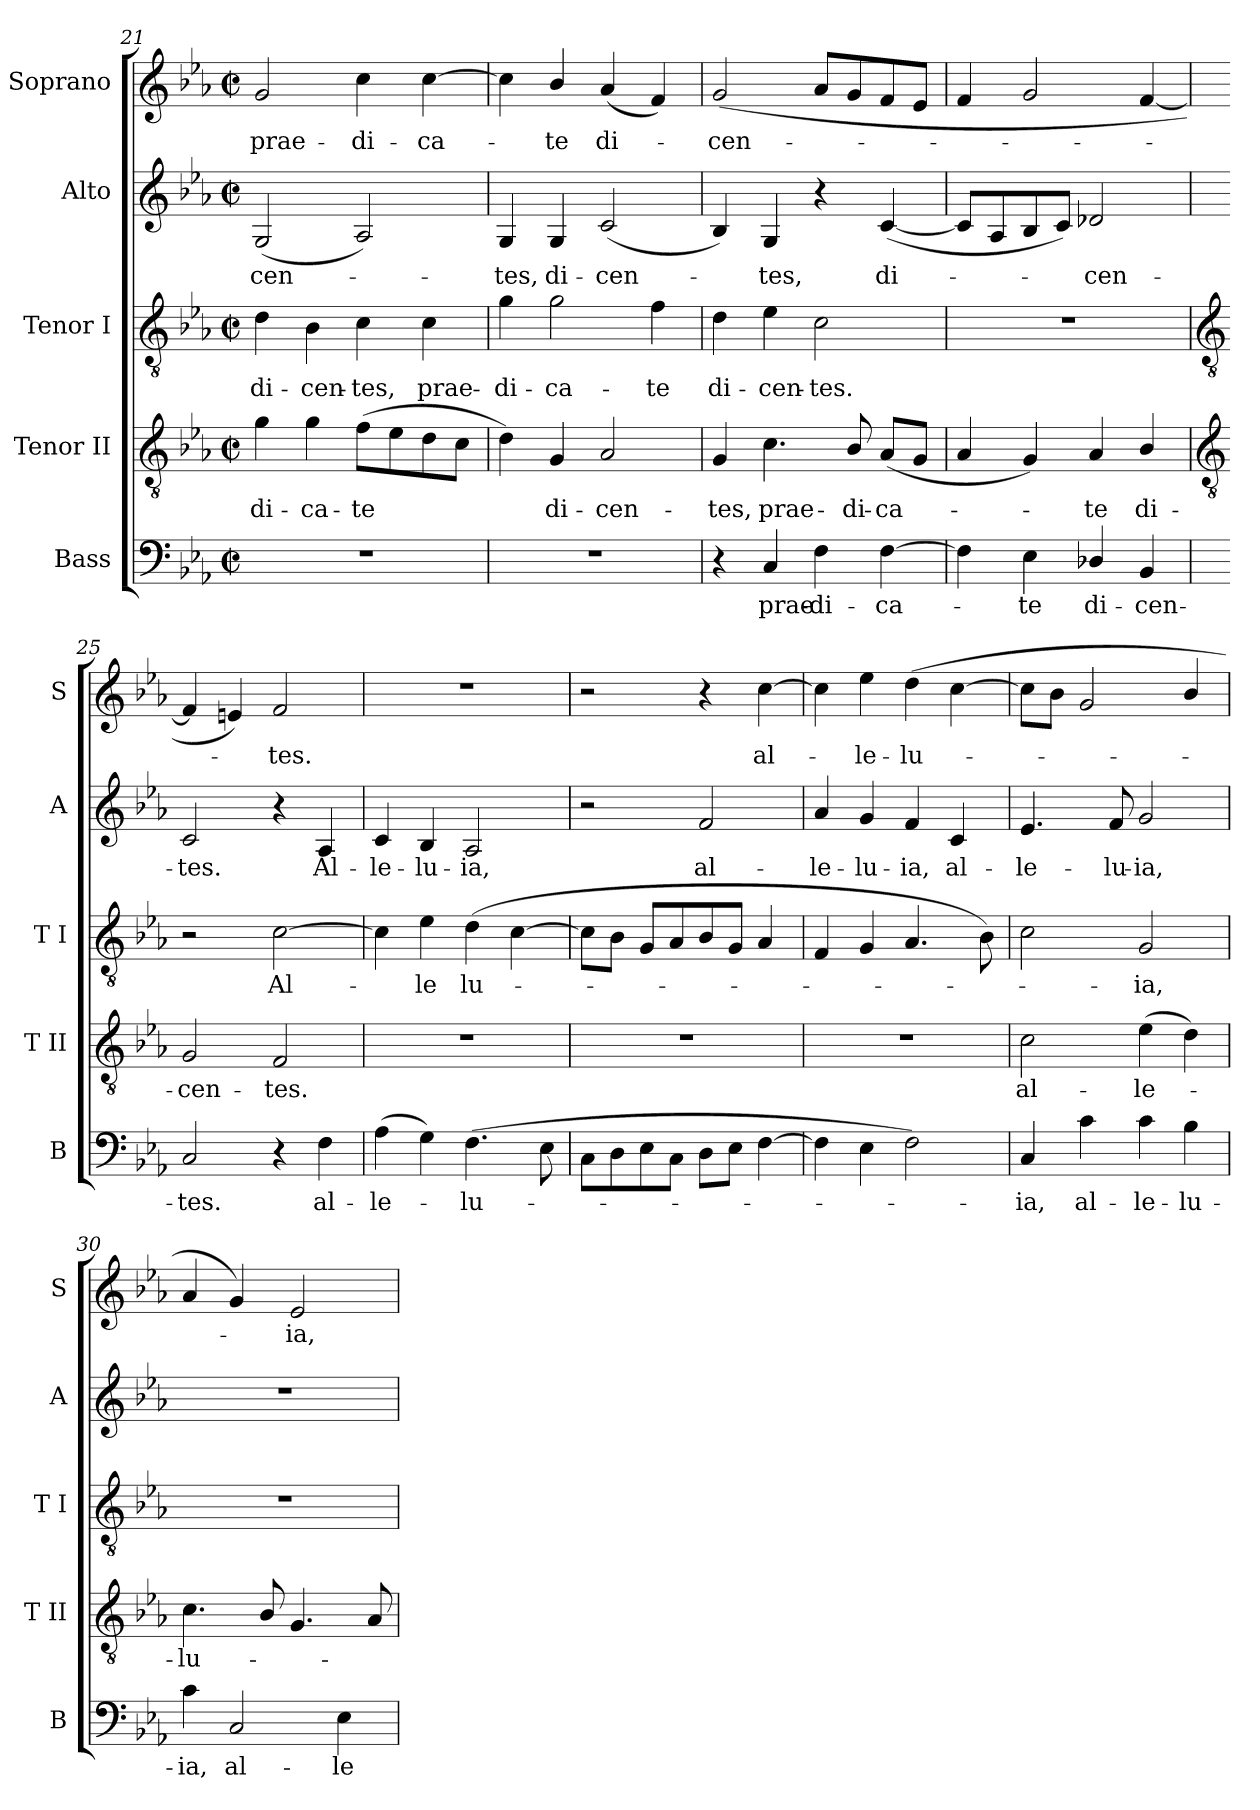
**kern	**text	**kern	**text	**kern	**text	**kern	**text	**kern	**text
*part5	*part5	*part4	*part4	*part3	*part3	*part2	*part2	*part1	*part1
*staff5	*staff5	*staff4	*staff4	*staff3	*staff3	*staff2	*staff2	*staff1	*staff1
*I"Bass	*	*I"Tenor II	*	*I"Tenor I	*	*I"Alto	*	*I"Soprano	*
*I'B	*	*I'T II	*	*I'T I	*	*I'A	*	*I'S	*
*clefF4	*	*clefGv2	*	*clefGv2	*	*clefG2	*	*clefG2	*
*k[b-e-a-]	*	*k[b-e-a-]	*	*k[b-e-a-]	*	*k[b-e-a-]	*	*k[b-e-a-]	*
*E-:	*	*E-:	*	*E-:	*	*E-:	*	*E-:	*
*M2/2	*	*M2/2	*	*M2/2	*	*M2/2	*	*M2/2	*
*met(c|)	*	*met(c|)	*	*met(c|)	*	*met(c|)	*	*met(c|)	*
=21	=21	=21	=21	=21	=21	=21	=21	=21	=21
!	!	!	!LO:LY:b	!	!LO:LY:b	!	!LO:LY:b	!	!LO:LY:b
1r	.	4g	-di-	4d	di-	(<2G	cen-	2g	prae-
!	!	!	!LO:LY:b	!	!LO:LY:b	!	!	!	!
.	.	4g	-ca-	4B-	-cen-	.	.	.	.
!	!	!	!LO:LY:b	!	!LO:LY:b	!	!	!	!LO:LY:b
.	.	(>8fL	-te	4c	-tes,	2A-)	.	4cc	-di-
.	.	8e-	.	.	.	.	.	.	.
!	!	!	!	!	!LO:LY:b	!	!	!	!LO:LY:b
.	.	8d	.	4c	prae-	.	.	[4cc	-ca-
.	.	8cJ	.	.	.	.	.	.	.
=22	=22	=22	=22	=22	=22	=22	=22	=22	=22
!	!	!	!	!	!LO:LY:b	!	!LO:LY:b	!	!
1r	.	4d)	.	4g	-di-	4G	tes,	4cc]	.
!	!	!	!LO:LY:b	!	!LO:LY:b	!	!LO:LY:b	!	!LO:LY:b
.	.	4G	di-	2g	-ca-	4G	di-	4b-/	te
!	!	!	!LO:LY:b	!	!	!	!LO:LY:b	!	!LO:LY:b
.	.	2A-	-cen-	.	.	(<2c	-cen-	(<4a-	di-
!	!	!	!	!	!LO:LY:b	!	!	!	!
.	.	.	.	4f	-te	.	.	4f)	.
=23	=23	=23	=23	=23	=23	=23	=23	=23	=23
!	!	!	!LO:LY:b	!	!LO:LY:b	!	!	!	!LO:LY:b
4r	.	4G	-tes,	4d	di-	4B-)	.	(<2g	cen-
!	!LO:LY:b	!	!LO:LY:b	!	!LO:LY:b	!	!LO:LY:b	!	!
4C	prae-	4.c	prae-	4e-	-cen-	4G	tes,	.	.
!	!LO:LY:b	!	!	!	!LO:LY:b	!	!	!	!
4F	-di-	.	.	2c	-tes.	4r	.	8a-L	.
!	!	!	!LO:LY:b	!	!	!	!	!	!
.	.	8B-/	-di-	.	.	.	.	8g	.
!	!LO:LY:b	!	!LO:LY:b	!	!	!	!LO:LY:b	!	!
[4F	-ca-	(<8A-L	-ca-	.	.	(<[4c	di-	8f	.
.	.	8GJ	.	.	.	.	.	8e-J	.
=24	=24	=24	=24	=24	=24	=24	=24	=24	=24
4F]	.	4A-	.	1r	.	8cL]	.	4f	.
.	.	.	.	.	.	8A-	.	.	.
!	!LO:LY:b	!	!	!	!	!	!	!	!
4E-	te	4G)	.	.	.	8B-	.	2g	.
.	.	.	.	.	.	8cJ)	.	.	.
!	!LO:LY:b	!	!LO:LY:b	!	!	!	!LO:LY:b	!	!
4D-X/	di-	4A-	te	.	.	2d-X	cen-	.	.
!	!LO:LY:b	!	!LO:LY:b	!	!	!	!	!	!
4BB-	-cen-	4B-/	di-	.	.	.	.	[4f	.
!!LO:LB:g=z
=25	=25	=25	=25	=25	=25	=25	=25	=25	=25
*	*	*clefGv2	*	*clefGv2	*	*	*	*	*
!	!LO:LY:b	!	!LO:LY:b	!	!	!	!LO:LY:b	!	!
2C	-tes.	2G	-cen-	2r	.	2c	-tes.	4f]	.
.	.	.	.	.	.	.	.	4en)	.
!	!	!	!LO:LY:b	!	!LO:LY:b	!	!	!	!LO:LY:b
4r	.	2F	-tes.	[2c	Al-	4r	.	2f	tes.
!	!LO:LY:b	!	!	!	!	!	!LO:LY:b	!	!
4F	al-	.	.	.	.	4A-	Al-	.	.
=26	=26	=26	=26	=26	=26	=26	=26	=26	=26
!	!LO:LY:b	!	!	!	!	!	!LO:LY:b	!	!
(>4A-	-le-	1r	.	4c]	.	4c	-le-	1r	.
!	!	!	!	!	!LO:LY:b	!	!LO:LY:b	!	!
4G)	.	.	.	4e-	le	4B-	-lu-	.	.
!	!LO:LY:b	!	!	!	!LO:LY:b	!	!LO:LY:b	!	!
(>4.F	-lu-	.	.	(>4d	lu-	2A-	-ia,	.	.
.	.	.	.	[4c	.	.	.	.	.
8E-	.	.	.	.	.	.	.	.	.
=27	=27	=27	=27	=27	=27	=27	=27	=27	=27
8CL	.	1r	.	8cL]	.	2r	.	2r	.
8D	.	.	.	8B-J	.	.	.	.	.
8E-	.	.	.	8GL	.	.	.	.	.
8CJ	.	.	.	8A-	.	.	.	.	.
!	!	!	!	!	!	!	!LO:LY:b	!	!
8DL	.	.	.	8B-	.	2f	al-	4r	.
8E-J	.	.	.	8GJ	.	.	.	.	.
!	!	!	!	!	!	!	!	!	!LO:LY:b
[4F	.	.	.	4A-	.	.	.	[4cc	al-
=28	=28	=28	=28	=28	=28	=28	=28	=28	=28
!	!	!	!	!	!	!	!LO:LY:b	!	!
4F]	.	1r	.	4F	.	4a-	-le-	4cc]	.
!	!	!	!	!	!	!	!LO:LY:b	!	!LO:LY:b
4E-	.	.	.	4G	.	4g	-lu-	4ee-	le-
!	!	!	!	!	!	!	!LO:LY:b	!	!LO:LY:b
2F)	.	.	.	4.A-	.	4f	-ia,	(>4dd	-lu-
!	!	!	!	!	!	!	!LO:LY:b	!	!
.	.	.	.	.	.	4c	al-	[4cc	.
.	.	.	.	8B-)	.	.	.	.	.
=29	=29	=29	=29	=29	=29	=29	=29	=29	=29
!	!LO:LY:b	!	!LO:LY:b	!	!	!	!LO:LY:b	!	!
4C	ia,	2c	al-	2c	.	4.e-	-le-	8ccL]	.
.	.	.	.	.	.	.	.	8b-J	.
!	!LO:LY:b	!	!	!	!	!	!	!	!
4c	al-	.	.	.	.	.	.	2g	.
!	!	!	!	!	!	!	!LO:LY:b	!	!
.	.	.	.	.	.	8f	-lu-	.	.
!	!LO:LY:b	!	!LO:LY:b	!	!LO:LY:b	!	!LO:LY:b	!	!
4c	-le-	(>4e-	-le-	2G	ia,	2g	-ia,	.	.
!	!LO:LY:b	!	!	!	!	!	!	!	!
4B-	-lu-	4d)	.	.	.	.	.	4b-/	.
=30	=30	=30	=30	=30	=30	=30	=30	=30	=30
!	!LO:LY:b	!	!LO:LY:b	!	!	!	!	!	!
4c	-ia,	4.c	lu-	1r	.	1r	.	4a-	.
!	!LO:LY:b	!	!	!	!	!	!	!	!
2C	al-	.	.	.	.	.	.	4g)	.
.	.	8B-/	.	.	.	.	.	.	.
!	!	!	!	!	!	!	!	!	!LO:LY:b
.	.	4.G	.	.	.	.	.	2e-	ia,
!	!LO:LY:b	!	!	!	!	!	!	!	!
4E-	-le-	.	.	.	.	.	.	.	.
.	.	8A-	.	.	.	.	.	.	.
=	=	=	=	=	=	=	=	=	=
*-	*-	*-	*-	*-	*-	*-	*-	*-	*-
